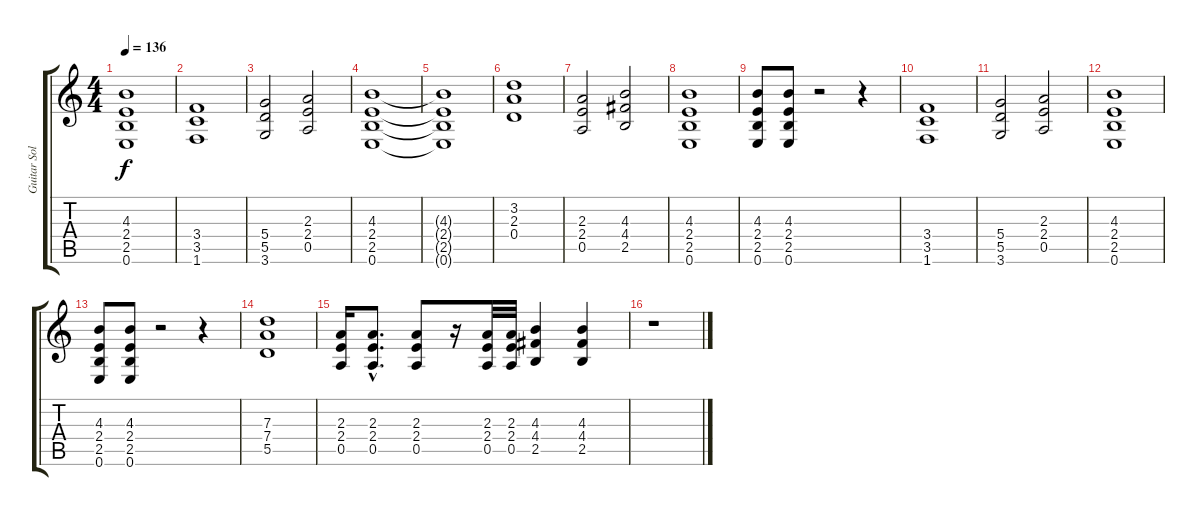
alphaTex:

\track ("Guitar Solo" "Guitar Sol") {instrument overdrivenguitar}
\staff {score tabs}
\tuning (E4 B3 G3 D3 A2 E2) {hide}
\ts (4 4)
\tempo 136
\clef g2
\ks c
(4.3{t} 2.4{t} 2.5{t} 0.6{t}).1{dy f} |
(3.4 3.5 1.6).1 |
(5.4 5.5 3.6).2 (2.3 2.4 0.5).2 |
(4.3 2.4 2.5 0.6).1 |
(4.3{t} 2.4{t} 2.5{t} 0.6{t}).1 |
(3.2 2.3 0.4).1 |
(2.3 2.4 0.5).2 (4.3 4.4 2.5).2 |
(4.3 2.4 2.5 0.6).1 |
(4.3 2.4 2.5 0.6).8 (4.3 2.4 2.5 0.6).8 r.2 r.4 |
(3.4 3.5 1.6).1 |
(5.4 5.5 3.6).2 (2.3 2.4 0.5).2 |
(4.3 2.4 2.5 0.6).1 |
(4.3 2.4 2.5 0.6).8 (4.3 2.4 2.5 0.6).8 r.2 r.4 |
(7.3 7.4 5.5).1 |
(2.3 2.4 0.5).16 (2.3{hac} 2.4{hac} 0.5{hac}).8{d} (2.3 2.4 0.5).8 r.16 (2.3 2.4 0.5).32 (2.3 2.4 0.5).32 (4.3 4.4 2.5).4 (4.3 4.4 2.5).4 |
r.1
